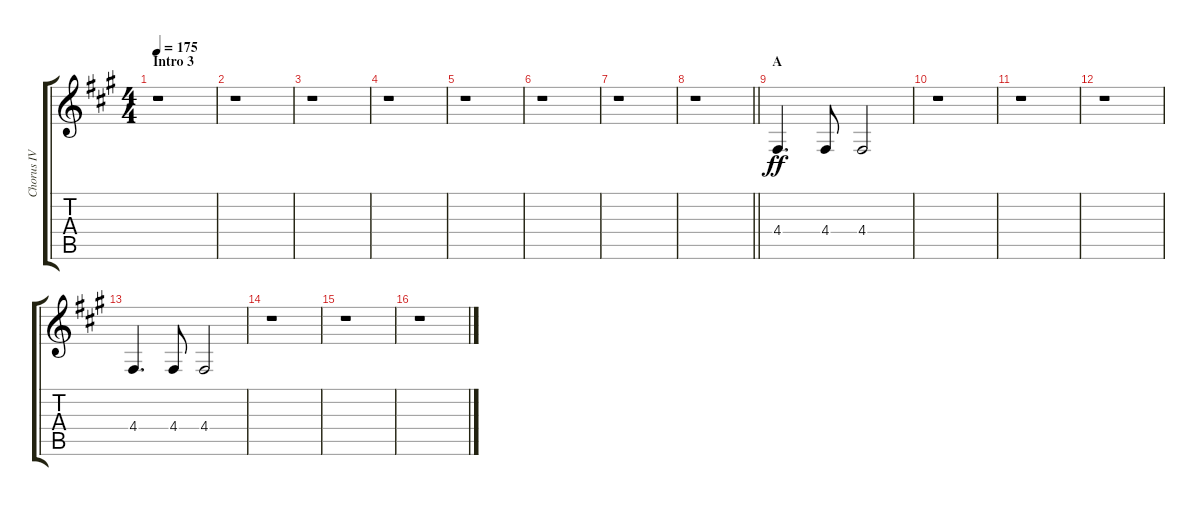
\track ("Chorus IV" "Chorus IV") {instrument voiceoohs}
\staff {score tabs}
\tuning (E4 B3 G3 D3 A2 E2) {hide}
\ts (4 4)
\section ("" "Intro 3")
\tempo 175
\clef g2
\ks a
r.1{dy ff} |
r.1 |
r.1 |
r.1 |
r.1 |
r.1 |
r.1 |
\barLineRight lightlight
r.1 |
\section ("" "A")
4.4.4{d} 4.4.8 4.4.2 |
r.1 |
r.1 |
r.1 |
4.4.4{d} 4.4.8 4.4.2 |
r.1 |
r.1 |
r.1
